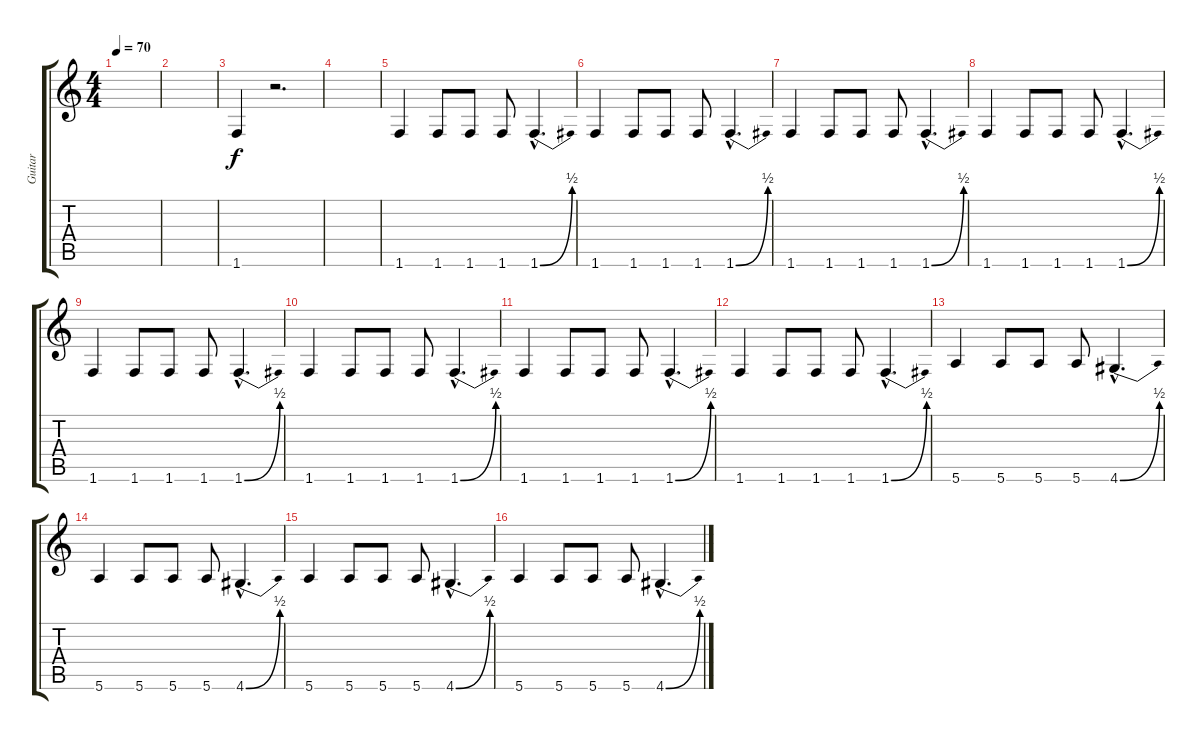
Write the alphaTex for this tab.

\track ("Guitar" "Guitar") {instrument distortionguitar}
\staff {score tabs}
\tuning (E4 B3 G3 D3 A2 E2) {hide}
\ts (4 4)
\tempo 70
\clef g2
\ks c
|
|
1.6.4 r.2{d} |
|
1.6.4 1.6.8 1.6.8 1.6.8 1.6{be (bend 0 0 60 2) hac}.4{d} |
1.6.4 1.6.8 1.6.8 1.6.8 1.6{be (bend 0 0 60 2) hac}.4{d} |
1.6.4 1.6.8 1.6.8 1.6.8 1.6{be (bend 0 0 60 2) hac}.4{d} |
1.6.4 1.6.8 1.6.8 1.6.8 1.6{be (bend 0 0 60 2) hac}.4{d} |
1.6.4 1.6.8 1.6.8 1.6.8 1.6{be (bend 0 0 60 2) hac}.4{d} |
1.6.4 1.6.8 1.6.8 1.6.8 1.6{be (bend 0 0 60 2) hac}.4{d} |
1.6.4 1.6.8 1.6.8 1.6.8 1.6{be (bend 0 0 60 2) hac}.4{d} |
1.6.4 1.6.8 1.6.8 1.6.8 1.6{be (bend 0 0 60 2) hac}.4{d} |
5.6.4 5.6.8 5.6.8 5.6.8 4.6{be (bend 0 0 60 2) hac}.4{d} |
5.6.4 5.6.8 5.6.8 5.6.8 4.6{be (bend 0 0 60 2) hac}.4{d} |
5.6.4 5.6.8 5.6.8 5.6.8 4.6{be (bend 0 0 60 2) hac}.4{d} |
5.6.4 5.6.8 5.6.8 5.6.8 4.6{be (bend 0 0 60 2) hac}.4{d}
